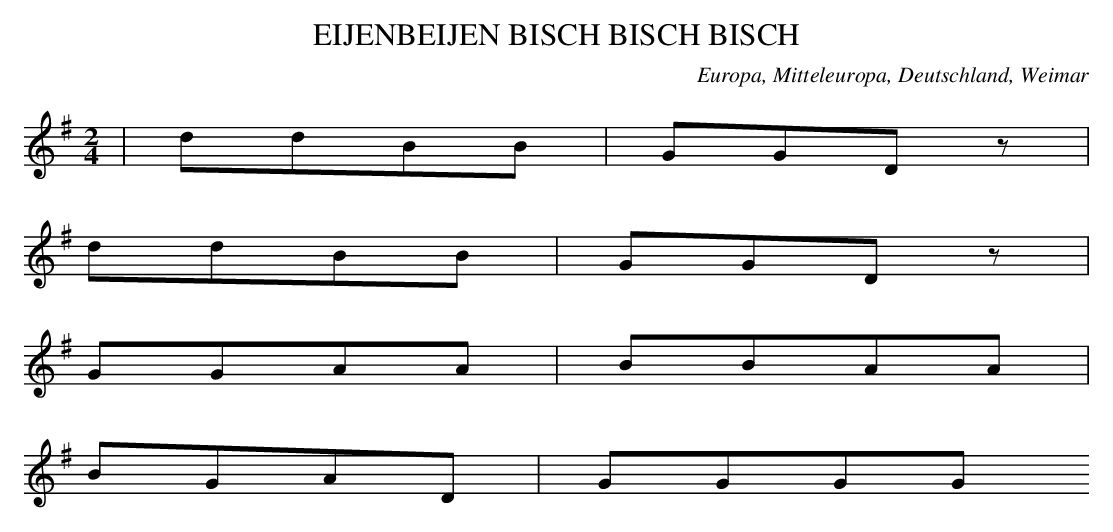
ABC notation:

X:1
T: EIJENBEIJEN BISCH BISCH BISCH
O: Europa, Mitteleuropa, Deutschland, Weimar
M: 2/4
L: 1/8
K: G
 | ddBB | GGDz |
ddBB | GGDz |
GGAA | BBAA |
BGAD | GGGG
